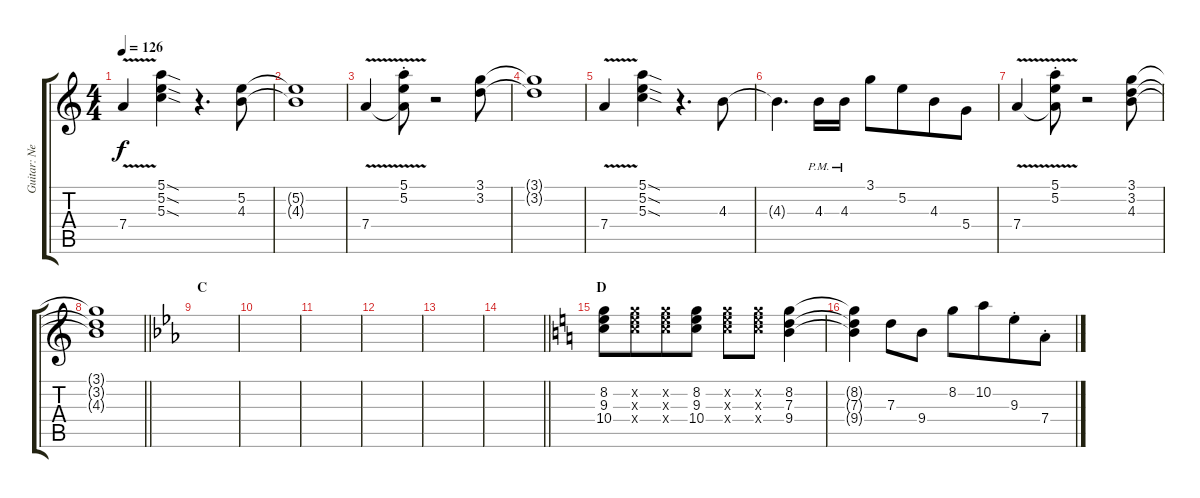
\track ("Guitar: Neal" "Guitar: Ne") {instrument overdrivenguitar}
\staff {score tabs}
\tuning (E4 B3 G3 D3 A2 E2) {hide}
\ts (4 4)
\tempo 126
\clef g2
\ks c
7.4{v}.4{dy f} (5.1{sod} 5.2{sod} 5.3{sod}).4 r.4{d} (5.2 4.3).8 |
(5.2{t} 4.3{t}).1 |
7.4{v}.4 (5.1{st} 5.2{st} 7.4{t}).8 r.2 (3.1 3.2).8 |
(3.1{t} 3.2{t}).1 |
7.4{v}.4 (5.1{sod} 5.2{sod} 5.3{sod}).4 r.4{d} 4.3.8 |
4.3{t}.4{d} 4.3{pm}.16 4.3{pm}.16 3.1.8 5.2.8{beam merge} 4.3.8 5.4.8 |
7.4{v}.4 (5.1{st} 5.2{st} 7.4{t}).8 r.2 (3.1 3.2 4.3).8 |
\barLineRight lightlight
(3.1{t} 3.2{t} 4.3{t}).1 |
\section ("" "C")
\ks eb
|
|
|
|
|
\barLineRight lightlight
|
\section ("" "D")
\ks c
(8.2 9.3 10.4).8 (8.2{x} 9.3{x} 10.4{x}).8{beam merge} (8.2{x} 9.3{x} 10.4{x}).8 (8.2 9.3 10.4).8 (8.2{x} 9.3{x} 10.4{x}).8 (8.2{x} 9.3{x} 10.4{x}).8 (8.2 7.3 9.4).4 |
(8.2{t} 7.3{t} 9.4{t}).4 7.3.8 9.4.8 8.2.8 10.2.8{beam merge} 9.3{st}.8 7.4{st}.8
